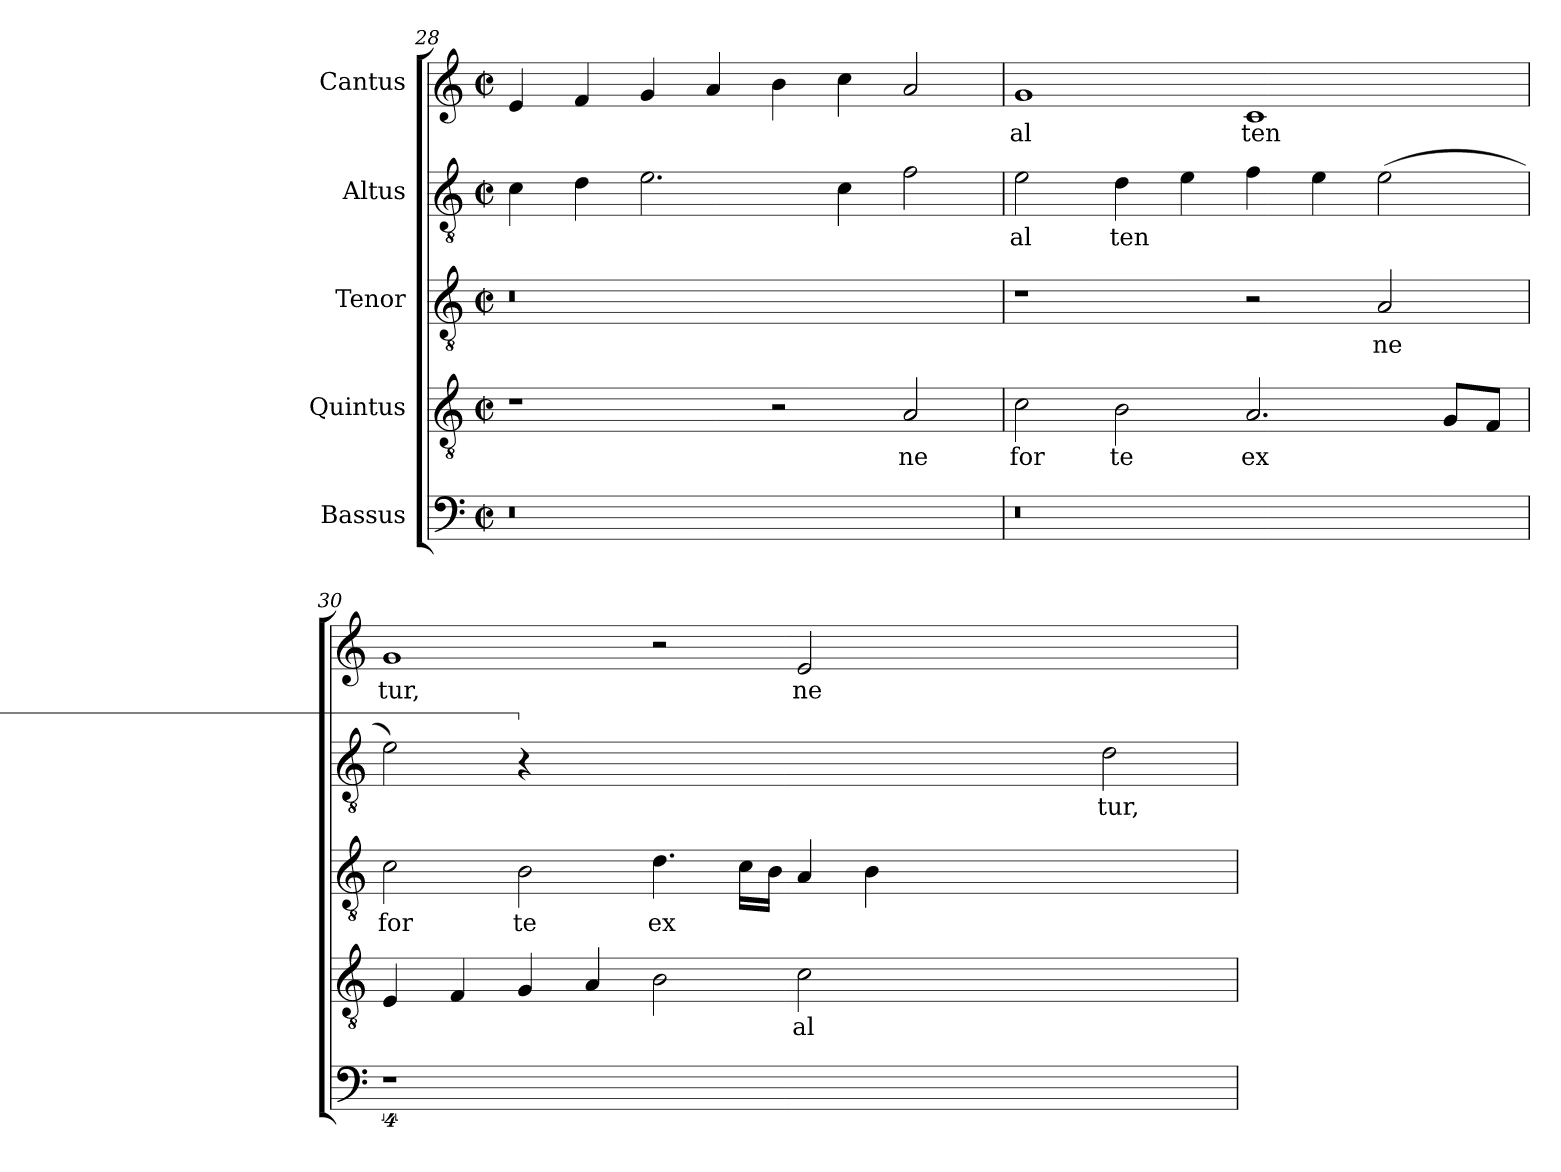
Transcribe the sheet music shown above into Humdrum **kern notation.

**kern	**kern	**text	**kern	**text	**kern	**text	**kern	**text
*part5	*part4	*part4	*part3	*part3	*part2	*part2	*part1	*part1
*staff5	*staff4	*staff4	*staff3	*staff3	*staff2	*staff2	*staff1	*staff1
*I"Bassus	*I"Quintus	*	*I"Tenor	*	*I"Altus	*	*I"Cantus	*
*clefF4	*clefGv2	*	*clefGv2	*	*clefGv2	*	*clefG2	*
*M2/2	*M2/2	*	*M2/2	*	*M2/2	*	*M2/2	*
*met(c|)	*met(c|)	*	*met(c|)	*	*met(c|)	*	*met(c|)	*
=28	=28	=28	=28	=28	=28	=28	=28	=28
0r	1r	.	0r	.	4c\	.	4e/	.
.	.	.	.	.	4d\	.	4f/	.
.	.	.	.	.	2.e\	.	4g/	.
.	.	.	.	.	.	.	4a/	.
.	2r	.	.	.	.	.	4b\	.
.	.	.	.	.	4c\	.	4cc\	.
!	!	!LO:LY:b:cj	!	!	!	!	!	!
.	2A/	ne	.	.	2f\	.	2a/	.
=29	=29	=29	=29	=29	=29	=29	=29	=29
!	!	!LO:LY:b:cj	!	!	!	!LO:LY:b:cj	!	!LO:LY:b:cj
0r	2c\	for	1r	.	2e\	al	1g	al
!	!	!LO:LY:b:cj	!	!	!	!LO:LY:b	!	!
.	2B\	te	.	.	4d\	ten	.	.
.	.	.	.	.	4e\	.	.	.
!	!	!LO:LY:b:cj	!	!	!	!	!	!LO:LY:b:cj
.	2.A/	ex	2r	.	4f\	.	1c	ten
.	.	.	.	.	4e\	.	.	.
!	!	!	!	!LO:LY:b:cj	!	!	!	!
.	.	.	2A/	ne	(>2e\	.	.	.
.	8G/L	.	.	.	.	.	.	.
.	8F/J	.	.	.	.	.	.	.
=30	=30	=30	=30	=30	=30	=30	=30	=30
!	!	!	!	!LO:LY:b:cj	!	!	!	!LO:LY:b:cj
4%9r	4E/	.	2c\	for	2e\)	.	1g	tur,
.	4F/	.	.	.	.	.	.	.
!	!	!	!	!LO:LY:b:cj	!LO:N:vis=1	!	!	!
.	4G/	.	2B\	te	4%9r	.	.	.
.	4A/	.	.	.	.	.	.	.
!	!	!	!	!LO:LY:b:cj	!	!	!	!
.	2B\	.	4.d\	ex	.	.	2r	.
.	.	.	16c\L	.	.	.	.	.
.	.	.	16B\J	.	.	.	.	.
!	!	!LO:LY:b:cj	!	!	!	!	!	!LO:LY:b:cj
.	2c\	al	4A/	.	.	.	2e/	ne
.	.	.	4B\	.	.	.	.	.
.	1ryy	.	1ryy	.	.	.	1ryy	.
1ryy	.	.	.	.	.	.	.	.
!	!	!	!	!	!	!LO:LY:b:cj	!	!
.	.	.	.	.	2d\	tur,	.	.
.	4ryy	.	4ryy	.	.	.	4ryy	.
=	=	=	=	=	=	=	=	=
*-	*-	*-	*-	*-	*-	*-	*-	*-
